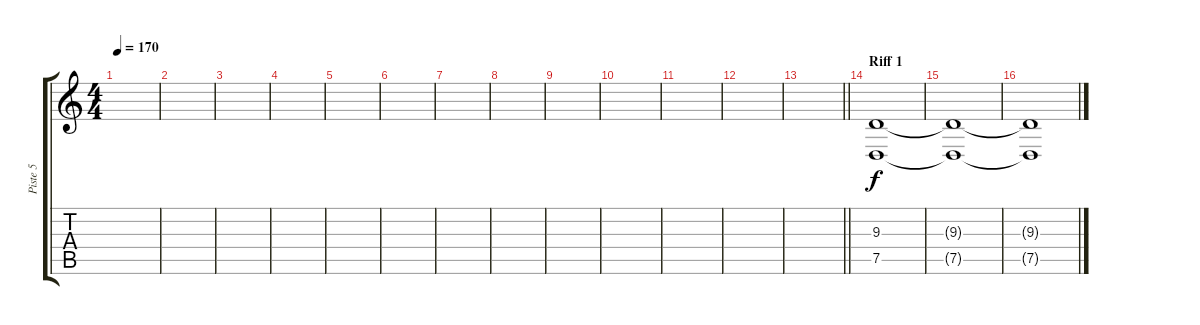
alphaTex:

\track ("Piste 5" "Piste 5") {instrument pad4choir}
\staff {score tabs}
\tuning (D4 A3 F3 C3 G2 D2) {hide}
\ts (4 4)
\tempo 170
\clef g2
\ks c
|
|
|
|
|
|
|
|
|
|
|
|
\barLineRight lightlight
|
\section ("" "Riff 1")
(9.3 7.5).1 |
(9.3{t} 7.5{t}).1 |
(9.3{t} 7.5{t}).1
